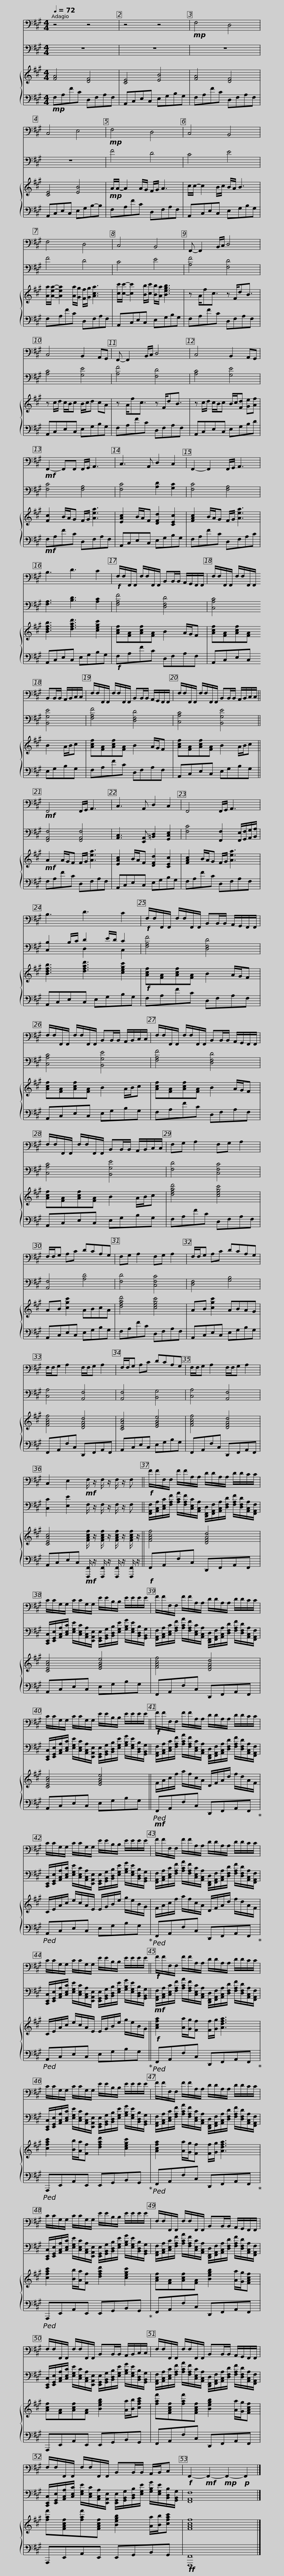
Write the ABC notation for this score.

X:1
%%score ( 1 2 ) ( 3 4 ) { 5 | 6 }
L:1/8
Q:1/4=72
M:4/4
I:linebreak $
K:A
V:1 bass
V:2 bass
V:3 bass
V:4 bass
V:5 treble
V:6 bass
V:1
 z4 z4 | z4 z4 |!mp! F,4 D,4 | C,4 E,4 |$!mp! F,4 D,4 | %5
 C,4 B,,4 | F,4 D,4 |$ C,4 B,,4 | F,,- F,,2 B,,/C,/ D,4 | C,4 B,,2 A,,G,, |$ %10
 F,,- F,,2 B,,/C,/ D,4 | C,4 B,,2 A,,G,, |!mf! F,,2- F,,F,, F,,/G,,/ A,,3 | C,3 A,, D,2 C,2 |$ F,,2- F,,2 F,,/G,,/ A,,3 | %15
 B,3 D3 C2 |!f! F,/F,/F,,/F,,/ F,/F,/F,,/F,,/ B,,B,,/B,,/ A,,/G,,/F,,/F,,/ | F,/F,/F,,/F,,/ F,/F,/F,,/F,,/ B,,B,,/B,,/ A,,/B,,/C,/C,/ |$ F,/F,/F,,/F,,/ F,/F,/F,,/F,,/ B,,B,,/B,,/ A,,/G,,/F,,/F,,/ | F,/F,/F,,/F,,/ F,/F,/F,,/F,,/ B,,B,,/B,,/ A,,/B,,/C,/C,/ || %20
!mf! F,,4 F,,/G,,/ A,,3 |$ C,3 A,, D,2 C,2 | F,,4 F,,/G,,/ A,,3 | B,3 D3 C2 |!f! F,/F,/F,,/F,,/ F,/F,/F,,/F,,/ B,,B,,/B,,/ A,,/G,,/F,,/F,,/ |$ %25
 F,/F,/F,,/F,,/ F,/F,/F,,/F,,/ B,,B,,/B,,/ A,,/B,,/C,/C,/ | F,/F,/F,,/F,,/ F,/F,/F,,/F,,/ B,,B,,/B,,/ A,,/G,,/F,,/F,,/ | F,/F,/F,,/F,,/ F,/F,/F,,/F,,/ B,,B,,/B,,/ A,,/B,,/C,/C,/ |$ F,G, A,2 F,G, A,2 | F,/F,/G, x x DCA,G, |$ %30
 F,G, A,2 F,G, A,2 | F,/F,/G, x x DCA,G, |$ F,/F,/G, A,2 F,/F,/G, A,2 | F,/F,/G, x x DCA,G, | F,/F,/G, A,2 F,/F,/G, A,2 | %35
 C,2 E,2!mf! F,/ z/ F,/ z/ F,/ z/ F, ||$!f! F/F/F,/F,/ F/F/A,/A,/ D/D/A,/A,/ D/D/C/C/ | C/C/G,/G,/ C/C/G,/G,/ E/E/B,/B,/ E/E/E/E/ |$ F/F/F,/F,/ F/F/A,/A,/ D/D/A,/A,/ D/D/C/C/ | C/C/G,/G,/ C/C/G,/G,/ E/E/B,/B,/ E/E/E/E/ ||$ %40
!f! F/F/F,/F,/ F/F/A,/A,/ D/D/A,/A,/ D/D/C/C/ | C/C/G,/G,/ C/C/G,/G,/ E/E/B,/B,/ E/E/E/E/ |$ F/F/F,/F,/ F/F/A,/A,/ D/D/A,/A,/ D/D/C/C/ | C/C/G,/G,/ C/C/G,/G,/ E/E/B,/B,/ E/E/E/E/ ||$!f! F/F/F,/F,/ F/F/A,/A,/ D/D/A,/A,/ D/D/C/C/ | %45
 C/C/G,/G,/ C/C/G,/G,/ E/E/B,/B,/ E/E/E/E/ |$ F/F/F,/F,/ F/F/A,/A,/ D/D/A,/A,/ D/D/C/C/ | C/C/G,/G,/ C/C/G,/G,/ E/E/B,/B,/ E/E/E/E/ |$ F,/F,/F,,/F,,/ F,/F,/F,,/F,,/ B,,B,,/B,,/ A,,/G,,/F,,/F,,/ | F,/F,/F,,/F,,/ F,/F,/F,,/F,,/ B,,B,,/B,,/ A,,/B,,/C,/C,/ |$ %50
 F,/F,/F,,/F,,/ F,/F,/F,,/F,,/ B,,B,,/B,,/ A,,/G,,/F,,/F,,/ | F,/F,/F,,/F,,/ F,/F,/F,,/F,,/ B,,B,,/B,,/ A,,/B,,/C, |!f! F,,2-!mf! F,,2-!mp! F,,2-!p! F,,2 |] %53
V:2
 x8 | x8 | x8 | x8 |$ x8 | %5
 x8 | x8 |$ x8 | x8 | x8 |$ %10
 x8 | x8 | x8 | x8 |$ x8 | %15
 x8 | x8 | x8 |$ x8 | x8 || %20
 x8 |$ x8 | x8 | x8 | x8 |$ %25
 x8 | x8 | x8 |$ x8 | x2 A,C x4 |$ %30
 x8 | x2 A,C x4 |$ x8 | x2 A,C x4 | x8 | %35
 x8 ||$ x8 | x8 |$ x8 | x8 ||$ %40
 x8 | x8 |$ x8 | x8 ||$ x8 | %45
 x8 |$ x8 | x8 |$ x8 | x8 |$ %50
 x8 | x8 | x8 |] %53
V:3
 z8 | z8 | z8 | z8 |$[K:A] F4 D4 | %5
 C4 E4 | F4 D4 |$ C4 E4 | [A,F]4 [F,D]4 | [A,C]4 [G,E]4 |$ %10
 [A,F]4 [F,D]4 | [A,C]4 [G,E]4 | [F,C]4 [F,A,]4 | [F,C]4 [A,D]2 [G,C]2 |$ [F,C]4 [F,A,]4 | %15
 [F,A,]3 [B,D]3 [A,C]2 | [F,A,F]4 [D,F,D]4 | [C,A,C]4 [B,,G,E]4 |$ [F,A,F]4 [D,F,D]4 | [C,A,C]4 [B,,G,E]4 || %20
 [F,,A,,F,]4 [F,,A,,F,]4 |$ [A,,C,]3 [E,,A,,] [=B,,D,]2 [G,,C,E,]2 | [F,C]4 [F,,F,]2 [F,,E,]/[G,,F,]/[A,,G,]/[B,,A,]/ | [C,B,]2 B,/C/ D2 E/D/ C2 | [F,A,F]4 [D,F,D]4 |$ %25
 [C,A,C]4 [B,,G,E]4 | [F,A,F]4 [D,F,D]4 | [C,A,C]4 [B,,G,E]4 |$ [F,D]4 [C,F,C]4 | [A,,F,]4 [A,D]4 |$ %30
 [F,D]4 [C,F,C]4 | [D,F,]4 [G,B,]4 |$ [C,A,]4 [A,,F,]4 | [A,,F,]4 [B,,G,]4 | [C,A,]4 [A,,F,]4 | %35
 [C,C]2 [E,E]2 F,/ z/ F,/ z/ F,/ z/ F, ||$ [F,,A,,F,]/[A,,C,A,]/[C,E,C]/[F,A,F]/ [A,CA]/[F,A,F]/[C,E,C]/[A,,C,A,]/ [D,,F,,D,]/[F,,A,,F,]/[A,,C,A,]/[D,F,D]/ [F,A,F]/[D,F,D]/[A,,C,A,]/[F,,A,,F,]/ | [C,,E,,C,]/[E,,G,,E,]/[A,,C,A,]/[C,E,C]/ [E,G,E]/[C,E,C]/[A,,C,A,]/[E,,A,,E,]/ [E,,G,,E,]/[G,,B,,G,]/[B,,D,B,]/[E,G,E]/ [G,B,G]/[E,G,E]/[B,,D,B,]/[G,,B,,G,]/ |$ [F,,A,,F,]/[A,,C,A,]/[C,E,C]/[F,A,F]/ [A,CA]/[F,A,F]/[C,E,C]/[A,,C,A,]/ [D,,F,,D,]/[F,,A,,F,]/[A,,C,A,]/[D,F,D]/ [F,A,F]/[D,F,D]/[A,,C,A,]/[F,,A,,F,]/ | [C,,E,,C,]/[E,,G,,E,]/[A,,C,A,]/[C,E,C]/ [E,G,E]/[C,E,C]/[A,,C,A,]/[E,,A,,E,]/ [E,,G,,E,]/[G,,B,,G,]/[B,,D,B,]/[E,G,E]/ [G,B,G]/[E,G,E]/[B,,D,B,]/[G,,B,,G,]/ ||$ %40
 [F,,A,,F,]/[A,,C,A,]/[C,E,C]/[F,A,F]/ [A,CA]/[F,A,F]/[C,E,C]/[A,,C,A,]/ [D,,F,,D,]/[F,,A,,F,]/[A,,C,A,]/[D,F,D]/ [F,A,F]/[D,F,D]/[A,,C,A,]/[F,,A,,F,]/ | [C,,E,,C,]/[E,,G,,E,]/[A,,C,A,]/[C,E,C]/ [E,G,E]/[C,E,C]/[A,,C,A,]/[E,,A,,E,]/ [E,,G,,E,]/[G,,B,,G,]/[B,,D,B,]/[E,G,E]/ [G,B,G]/[E,G,E]/[B,,D,B,]/[G,,B,,G,]/ |$ [F,,A,,F,]/[A,,C,A,]/[C,E,C]/[F,A,F]/ [A,CA]/[F,A,F]/[C,E,C]/[A,,C,A,]/ [D,,F,,D,]/[F,,A,,F,]/[A,,C,A,]/[D,F,D]/ [F,A,F]/[D,F,D]/[A,,C,A,]/[F,,A,,F,]/ | [C,,E,,C,]/[E,,G,,E,]/[A,,C,A,]/[C,E,C]/ [E,G,E]/[C,E,C]/[A,,C,A,]/[E,,A,,E,]/ [E,,G,,E,]/[G,,B,,G,]/[B,,D,B,]/[E,G,E]/ [G,B,G]/[E,G,E]/[B,,D,B,]/[G,,B,,G,]/ ||$!mf! [F,,A,,F,]/[A,,C,A,]/[C,E,C]/[F,A,F]/ [A,CA]/[F,A,F]/[C,E,C]/[A,,C,A,]/ [D,,F,,D,]/[F,,A,,F,]/[A,,C,A,]/[D,F,D]/ [F,A,F]/[D,F,D]/[A,,C,A,]/[F,,A,,F,]/ | %45
 [C,,E,,C,]/[E,,G,,E,]/[A,,C,A,]/[C,E,C]/ [E,G,E]/[C,E,C]/[A,,C,A,]/[E,,A,,E,]/ [E,,G,,E,]/[G,,B,,G,]/[B,,D,B,]/[E,G,E]/ [G,B,G]/[E,G,E]/[B,,D,B,]/[G,,B,,G,]/ |$ [F,,A,,F,]/[A,,C,A,]/[C,E,C]/[F,A,F]/ [A,CA]/[F,A,F]/[C,E,C]/[A,,C,A,]/ [D,,F,,D,]/[F,,A,,F,]/[A,,C,A,]/[D,F,D]/ [F,A,F]/[D,F,D]/[A,,C,A,]/[F,,A,,F,]/ | [C,,E,,C,]/[E,,G,,E,]/[A,,C,A,]/[C,E,C]/ [E,G,E]/[C,E,C]/[A,,C,A,]/[E,,A,,E,]/ [E,,G,,E,]/[G,,B,,G,]/[B,,D,B,]/[E,G,E]/ [G,B,G]/[E,G,E]/[B,,D,B,]/[G,,B,,G,]/ |$ [F,,A,,F,]/[A,,C,A,]/[C,E,C]/[F,A,F]/ [A,CA]/[F,A,F]/[C,E,C]/[A,,C,A,]/ [D,,F,,D,]/[F,,A,,F,]/[A,,C,A,]/[D,F,D]/ [F,A,F]/[D,F,D]/[A,,C,A,]/[F,,A,,F,]/ | [C,,E,,C,]/[E,,G,,E,]/[A,,C,A,]/[C,E,C]/ [E,G,E]/[C,E,C]/[A,,C,A,]/[E,,A,,E,]/ [E,,G,,E,]/[G,,B,,G,]/[B,,D,B,]/[E,G,E]/ [G,B,G]/[E,G,E]/[B,,D,B,]/[G,,B,,G,]/ |$ %50
 [F,,A,,F,]/[A,,C,A,]/[C,E,C]/[F,A,F]/ [A,CA]/[F,A,F]/[C,E,C]/[A,,C,A,]/ [D,,F,,D,]/[F,,A,,F,]/[A,,C,A,]/[D,F,D]/ [F,A,F]/[D,F,D]/[A,,C,A,]/[F,,A,,F,]/ | [C,,E,,C,]/[E,,G,,E,]/[A,,C,A,]/[C,E,C]/ [E,G,E]/[C,E,C]/[A,,C,A,]/[E,,A,,E,]/ [E,,G,,E,]/[G,,B,,G,]/[B,,D,B,]/[E,G,E]/ [G,B,G]/[E,G,E]/[B,,D,B,]/[G,,B,,G,]/ | [F,,A,,F,]8 |] %53
V:4
 x8 | x8 | x8 | x8 |$[K:A] x8 | %5
 x8 | x8 |$ x8 | x8 | x8 |$ %10
 x8 | x8 | x8 | x8 |$ x8 | %15
 x8 | x8 | x8 |$ x8 | x8 || %20
 x8 |$ x8 | x8 | x3 D,2 x C,2 | x8 |$ %25
 x8 | x8 | x8 |$ x8 | x8 |$ %30
 x8 | x8 |$ x8 | x8 | x8 | %35
 x8 ||$ x8 | x8 |$ x8 | x8 ||$ %40
 x8 | x8 |$ x8 | x8 ||$ x8 | %45
 x8 |$ x8 | x8 |$ x8 | x8 |$ %50
 x8 | x8 | x8 |] %53
V:5
 [FA]4 [DF]4 | [CE]4 [EB]4 | [FA]4 [DF]4 | [CE]4 [EB]4 |$!mp! A/A/- A2 A/G/ F/G/ A3 | %5
 c/c/- c2 B/c/ B/A/ B3 | [Aa]/[Aea]/- [Aea]2 [Aa]/[Gg]/ [Ff]/[Gg]/ [Aca]3 |$ [cc']/[cc']/- [cc']2 [Bb]/[cc']/ [Bb]/[Aa]/ [Begb]3 | z A/fc3/2 z F/dB3/2 | z c/d/ c/B/c B/c/d cA |$ %10
 z A/fc3/2 z F/dB3/2 | z c/d/ c/B/c B/c/[Fd] [Ge][Af] | [Fc]2 B/A/G F/G/ [Aea]3 | [EAc]2 B/A/F [DFd]2 [CEc]2 |$ [FAc]2 B/A/G F/G/ [Aea]3 | %15
 [Bdfb]3 [dfad']3 [cegc']2 | [Acf][FA][Acf][FA] B2 A/G/F | [Acf][FA][Acf][FA] B2 A/B/c |$ [Acf][FA][Acf][FA] B2 A/G/F | [Acf][FA][Acf][FA] B2 A/B/c || %20
!mf! A2 A/G/F F/G/ [Aea]3 |$ [EAc]2 B/A/F [DFd]2 [CEc]2 | [FAc]2 B/A/G F/G/ [Aea]3 | [Bdfb]3 [dfad']3 [cegc']2 |!f! [Acf][FA][Acf][FA] B2 A/G/F |$ %25
 [Acf][FA][Acf][FA] B2 A/B/c | [Acf][FA][Acf][FA] B2 A/G/F | [Acf][FA][Acf][FA] B2 A/B/c |$ [dfad']4 [cegc']4 | AB [cgc']2 ABcA |$ %30
 [dfad']4 [cegc']4 | AB [cgc']2 ABAG |$ [FAcf]4 [DFAd]4 | [CEAc]4 [EGBe]4 | [FAcf]4 [DFAd]4 | %35
 [CEAc]4 [FAcf]/ z/ [FAcf]/ z/ [FAcf]/ z/ [FAcf]/ z/ ||$ [FAcf]4 [DFAd]4 | [CEAc]4 [EGBe]4 |$ [FAcf]4 [DFAd]4 | [CEAc]4 [EGBe]4 ||$ %40
 F/A/c/f/ a/f/c/A/ D/F/A/d/ f/d/A/F/ | C/E/A/c/ e/c/A/E/ E/G/B/e/ g/e/B/G/ |$ F/A/c/f/ a/f/c/A/ D/F/A/d/ f/d/A/F/ | C/E/A/c/ e/c/A/E/ E/G/B/e/ g/e/B/G/ ||$!f! [Acfa]2 [Aa]/[Gg]/[Ff] [Ff]/[Gg]/ [Adfa]3 | %45
 [cfac']2 [Bb]/[Aa]/[Ff] [dfad']2 [cegc']2 |$ [Acfa]2 [Aa]/[Gg]/[Ff] [Ff]/[Gg]/ [Adfa]3 | [cfac']2 [Bb]/[Aa]/[Ff] [dfad']2 [cegc']2 |$ [Acf][FA][Acf][FA] [Begb]2 [Aa]/[Gg]/[FAcf] | [Acf][FA][Acf][FA] [Begb]2 [Aa]/[Bb]/[cfac'] |$ %50
 [faf'][FAcf][faf'][FAcf] [Begb]2 [Aa]/[Gg]/[FAcf] | [faf'][FAcf][faf'][FAcf] [Begb]2 [Aa]/[Bb]/[cfac'] | [FAcf]8 |] %53
V:6
!mp! F,A,FC D,F,A,F, | A,,C,E,C, E,G,B,G, | F,A,FC D,F,A,F, | A,,C,E,C, E,G,B,-B, |$ F,A,FC D,F,A,F, | %5
 A,,C,E,C, E,G,B,G, | F,A,FC D,F,A,F, |$ A,,C,E,C, E,G,B,G, | F,A,FC D,F,A,F, | A,,C,E,C, E,G,B,G, |$ %10
 F,A,FC D,F,A,F, | A,,C,E,C, E,G,B,D |!mf! F,A,FC D,F,A,F, | A,,C,E,C, E,G,B,G, |$ F,A,FC D,F,A,C | %15
 A,,C,E,C, E,G,B,G, |!f! F,A,FC D,F,A,F, | A,,C,E,C, E,G,B,G, |$ F,A,FC D,F,A,F, | A,,C,E,C, E,G,B,G, || %20
 F,A,FC D,F,A,F, |$ A,,C,E,C, E,G,B,G, | F,A,FC D,F,A,F, | A,,C,E,C, E,G,B,G, | F,A,FC D,F,A,F, |$ %25
 A,,C,E,C, E,G,B,G, | F,A,FC D,F,A,F, | A,,C,E,C, E,G,B,G, |$ F,A,FC D,F,A,F, | A,,C,E,C, E,G,B,G, |$ %30
 F,A,FC D,F,A,F, | A,,C,E,C, E,G,B,G, |$ F,,A,,F,C, D,,F,,A,,F,, | A,,C,E,C, E,G,B,G, | F,,A,,F,C, D,,F,,A,,F,, | %35
 A,,C,E,C,!mf! [F,,,F,,]/ z/ [F,,,F,,]/ z/ [F,,,F,,]/ z/ [F,,,F,,]/ z/ ||$!f! F,,A,,F,C, D,,F,,A,,F,, | A,,C,E,C, E,G,B,G, |$ F,,A,,F,C, D,,F,,A,,F,, | A,,C,E,C, E,G,B,G, ||$ %40
!mf!!ped! F,,A,,F,C, D,,F,,A,,F,,!ped-up! |!ped! A,,C,E,C, E,G,B,G,!ped-up! |$!ped! F,,A,,F,C, D,,F,,A,,F,,!ped-up! |!ped! A,,C,E,C, E,G,B,G,!ped-up! ||$!ped! F,,A,,F,C, D,,F,,A,,F,,!ped-up! | %45
!ped! A,,,E,,A,,E,, E,,G,,B,,G,,!ped-up! |$!ped! F,,A,,F,C, D,,F,,A,,F,,!ped-up! |!ped! A,,,E,,A,,E,, E,,G,,B,,G,,!ped-up! |$ F,,A,,F,C, D,,F,,A,,F,, | A,,,E,,A,,E,, E,,G,,B,,G,, |$ %50
 F,,A,,F,C, D,,F,,A,,F,, | A,,,E,,A,,E,, E,,G,,B,,G,, |!ff! [F,,,F,,]8 |] %53
